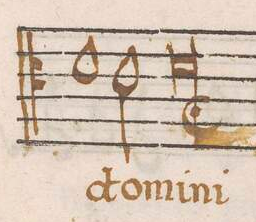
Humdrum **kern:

**kern	**text
*I"CANTVS	*
*clefC4	*
*k[]	*
*met(C|)	*
*M2/1	*
1d	do-
2c\	-mi-
=130-	=130-
0d;<l	-ni
==	==
*-	*-
